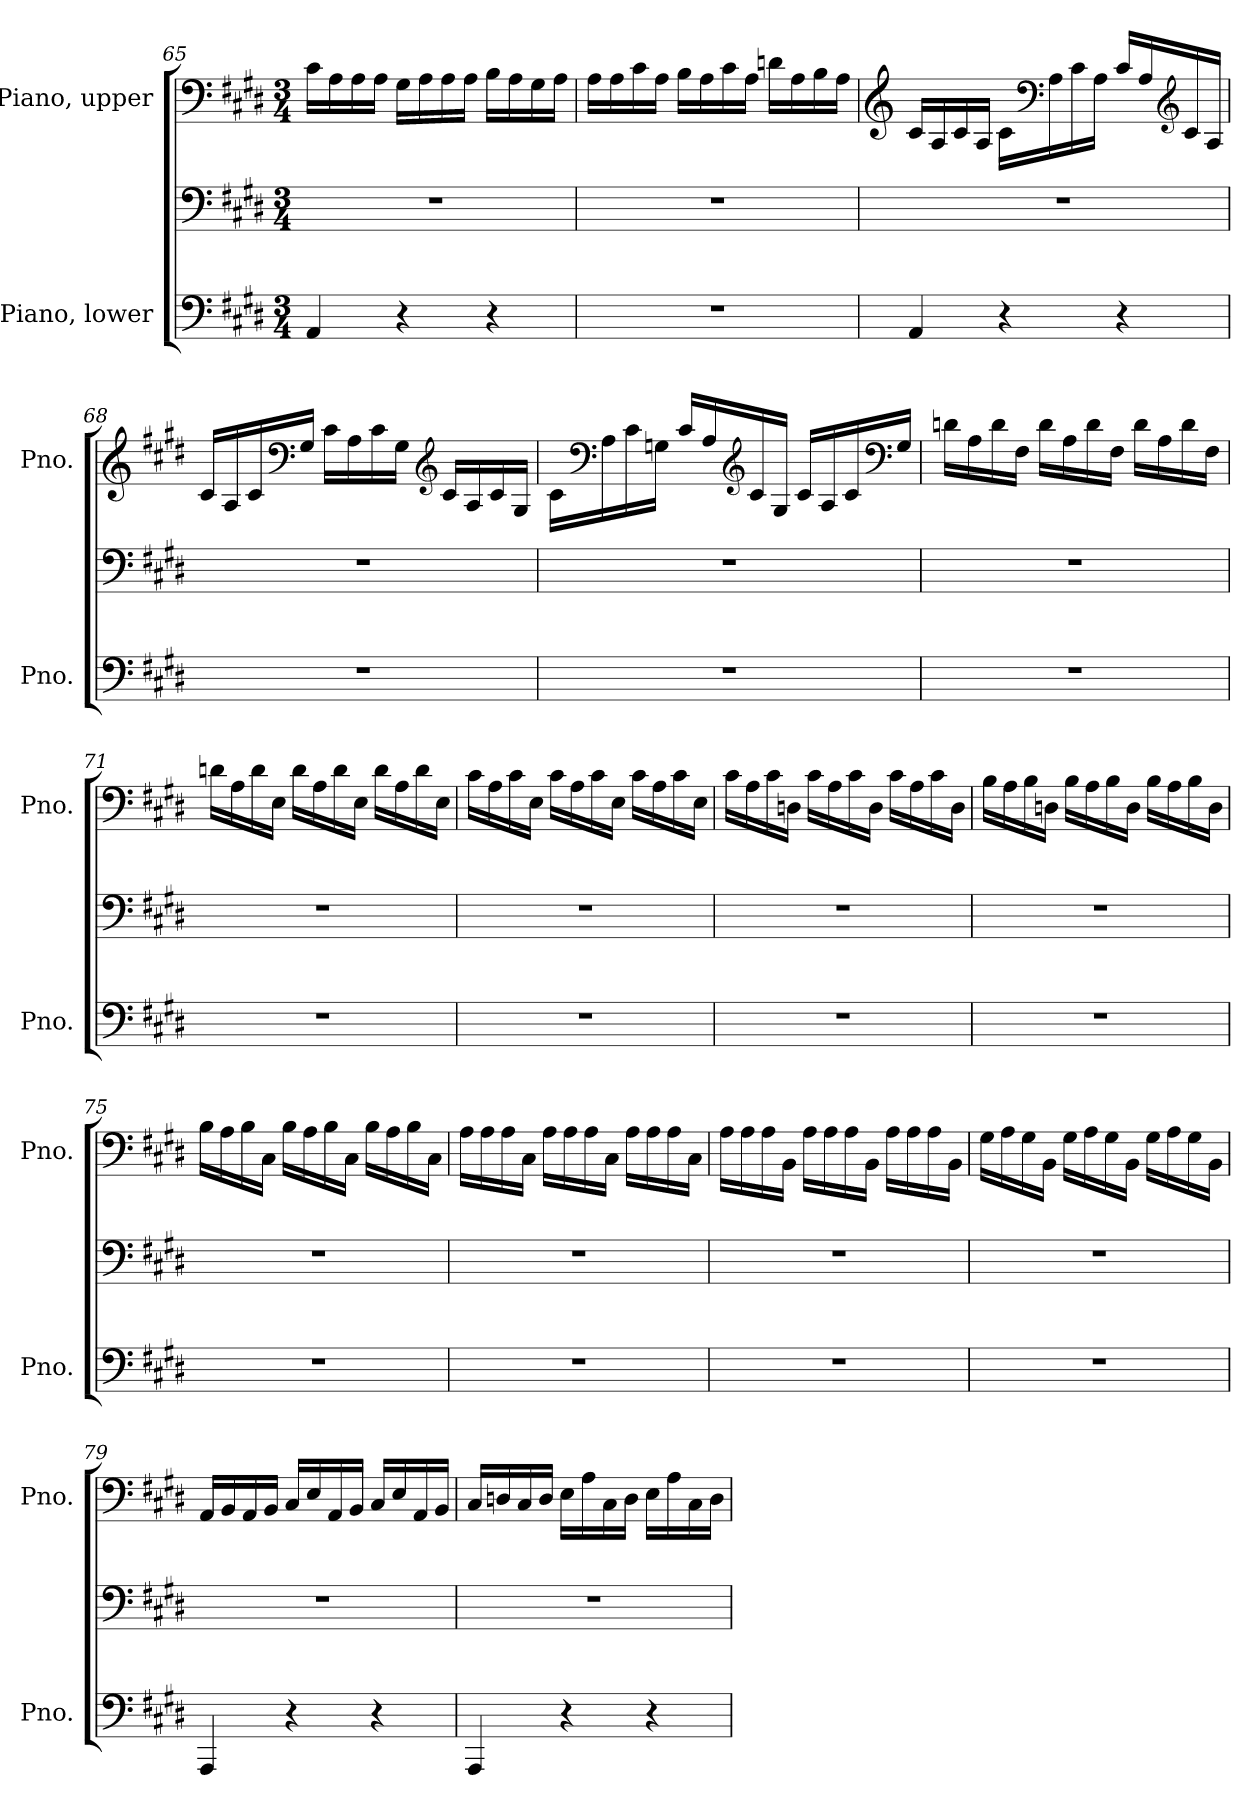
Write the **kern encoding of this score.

**kern	**kern	**kern
*part2	*part2	*part1
*staff3	*staff2	*staff1
*I"Piano, lower	*	*I"Piano, upper
*I'Pno.	*	*I'Pno.
!!LO:PB:g=z
*clefF4	*clefF4	*clefF4
*k[f#c#g#d#]	*k[f#c#g#d#]	*k[f#c#g#d#]
*M3/4	*M3/4	*M3/4
=65	=65	=65
4AA/	2.r	16c#\LL
.	.	16A\
.	.	16A\
.	.	16A\JJ
4r	.	16G#\LL
.	.	16A\
.	.	16A\
.	.	16A\JJ
4r	.	16B\LL
.	.	16A\
.	.	16G#\
.	.	16A\JJ
=66	=66	=66
2.r	2.r	16A\LL
.	.	16A\
.	.	16c#\
.	.	16A\JJ
.	.	16B\LL
.	.	16A\
.	.	16c#\
.	.	16A\JJ
.	.	16dn\LL
.	.	16A\
.	.	16B\
.	.	16A\JJ
!!LO:LB:g=z
=67	=67	=67
*	*	*clefG2
4AA/	2.r	16c#/LL
.	.	16A/
.	.	16c#/
.	.	16A/JJ
4r	.	16c#\LL
*	*	*clefF4
.	.	16A\
.	.	16c#\
.	.	16A\JJ
4r	.	16c#/LL
.	.	16A/
*	*	*clefG2
.	.	16c#/
.	.	16A/JJ
=68	=68	=68
2.r	2.r	16c#/LL
.	.	16A/
.	.	16c#/
*	*	*clefF4
.	.	16G#/JJ
.	.	16c#\LL
.	.	16A\
.	.	16c#\
.	.	16G#\JJ
*	*	*clefG2
.	.	16c#/LL
.	.	16A/
.	.	16c#/
.	.	16G#/JJ
!!LO:LB:g=z
=69	=69	=69
2.r	2.r	16c#\LL
*	*	*clefF4
.	.	16A\
.	.	16c#\
.	.	16Gn\JJ
.	.	16c#/LL
.	.	16A/
*	*	*clefG2
.	.	16c#/
.	.	16G/JJ
.	.	16c#/LL
.	.	16A/
.	.	16c#/
*	*	*clefF4
.	.	16G/JJ
=70	=70	=70
2.r	2.r	16dn\LL
.	.	16A\
.	.	16d\
.	.	16F#\JJ
.	.	16d\LL
.	.	16A\
.	.	16d\
.	.	16F#\JJ
.	.	16d\LL
.	.	16A\
.	.	16d\
.	.	16F#\JJ
!!LO:LB:g=z
=71	=71	=71
2.r	2.r	16dn\LL
.	.	16A\
.	.	16d\
.	.	16E\JJ
.	.	16d\LL
.	.	16A\
.	.	16d\
.	.	16E\JJ
.	.	16d\LL
.	.	16A\
.	.	16d\
.	.	16E\JJ
=72	=72	=72
2.r	2.r	16c#\LL
.	.	16A\
.	.	16c#\
.	.	16E\JJ
.	.	16c#\LL
.	.	16A\
.	.	16c#\
.	.	16E\JJ
.	.	16c#\LL
.	.	16A\
.	.	16c#\
.	.	16E\JJ
=73	=73	=73
2.r	2.r	16c#\LL
.	.	16A\
.	.	16c#\
.	.	16Dn\JJ
.	.	16c#\LL
.	.	16A\
.	.	16c#\
.	.	16D\JJ
.	.	16c#\LL
.	.	16A\
.	.	16c#\
.	.	16D\JJ
!!LO:PB:g=z
=74	=74	=74
2.r	2.r	16B\LL
.	.	16A\
.	.	16B\
.	.	16Dn\JJ
.	.	16B\LL
.	.	16A\
.	.	16B\
.	.	16D\JJ
.	.	16B\LL
.	.	16A\
.	.	16B\
.	.	16D\JJ
=75	=75	=75
2.r	2.r	16B\LL
.	.	16A\
.	.	16B\
.	.	16C#\JJ
.	.	16B\LL
.	.	16A\
.	.	16B\
.	.	16C#\JJ
.	.	16B\LL
.	.	16A\
.	.	16B\
.	.	16C#\JJ
=76	=76	=76
2.r	2.r	16A\LL
.	.	16A\
.	.	16A\
.	.	16C#\JJ
.	.	16A\LL
.	.	16A\
.	.	16A\
.	.	16C#\JJ
.	.	16A\LL
.	.	16A\
.	.	16A\
.	.	16C#\JJ
!!LO:LB:g=z
=77	=77	=77
2.r	2.r	16A\LL
.	.	16A\
.	.	16A\
.	.	16BB\JJ
.	.	16A\LL
.	.	16A\
.	.	16A\
.	.	16BB\JJ
.	.	16A\LL
.	.	16A\
.	.	16A\
.	.	16BB\JJ
=78	=78	=78
2.r	2.r	16G#\LL
.	.	16A\
.	.	16G#\
.	.	16BB\JJ
.	.	16G#\LL
.	.	16A\
.	.	16G#\
.	.	16BB\JJ
.	.	16G#\LL
.	.	16A\
.	.	16G#\
.	.	16BB\JJ
=79	=79	=79
4AAA/	2.r	16AA/LL
.	.	16BB/
.	.	16AA/
.	.	16BB/JJ
4r	.	16C#/LL
.	.	16E/
.	.	16AA/
.	.	16BB/JJ
4r	.	16C#/LL
.	.	16E/
.	.	16AA/
.	.	16BB/JJ
!!LO:LB:g=z
=80	=80	=80
4AAA/	2.r	16C#/LL
.	.	16Dn/
.	.	16C#/
.	.	16D/JJ
4r	.	16E\LL
.	.	16A\
.	.	16C#\
.	.	16D\JJ
4r	.	16E\LL
.	.	16A\
.	.	16C#\
.	.	16D\JJ
=	=	=
*-	*-	*-
